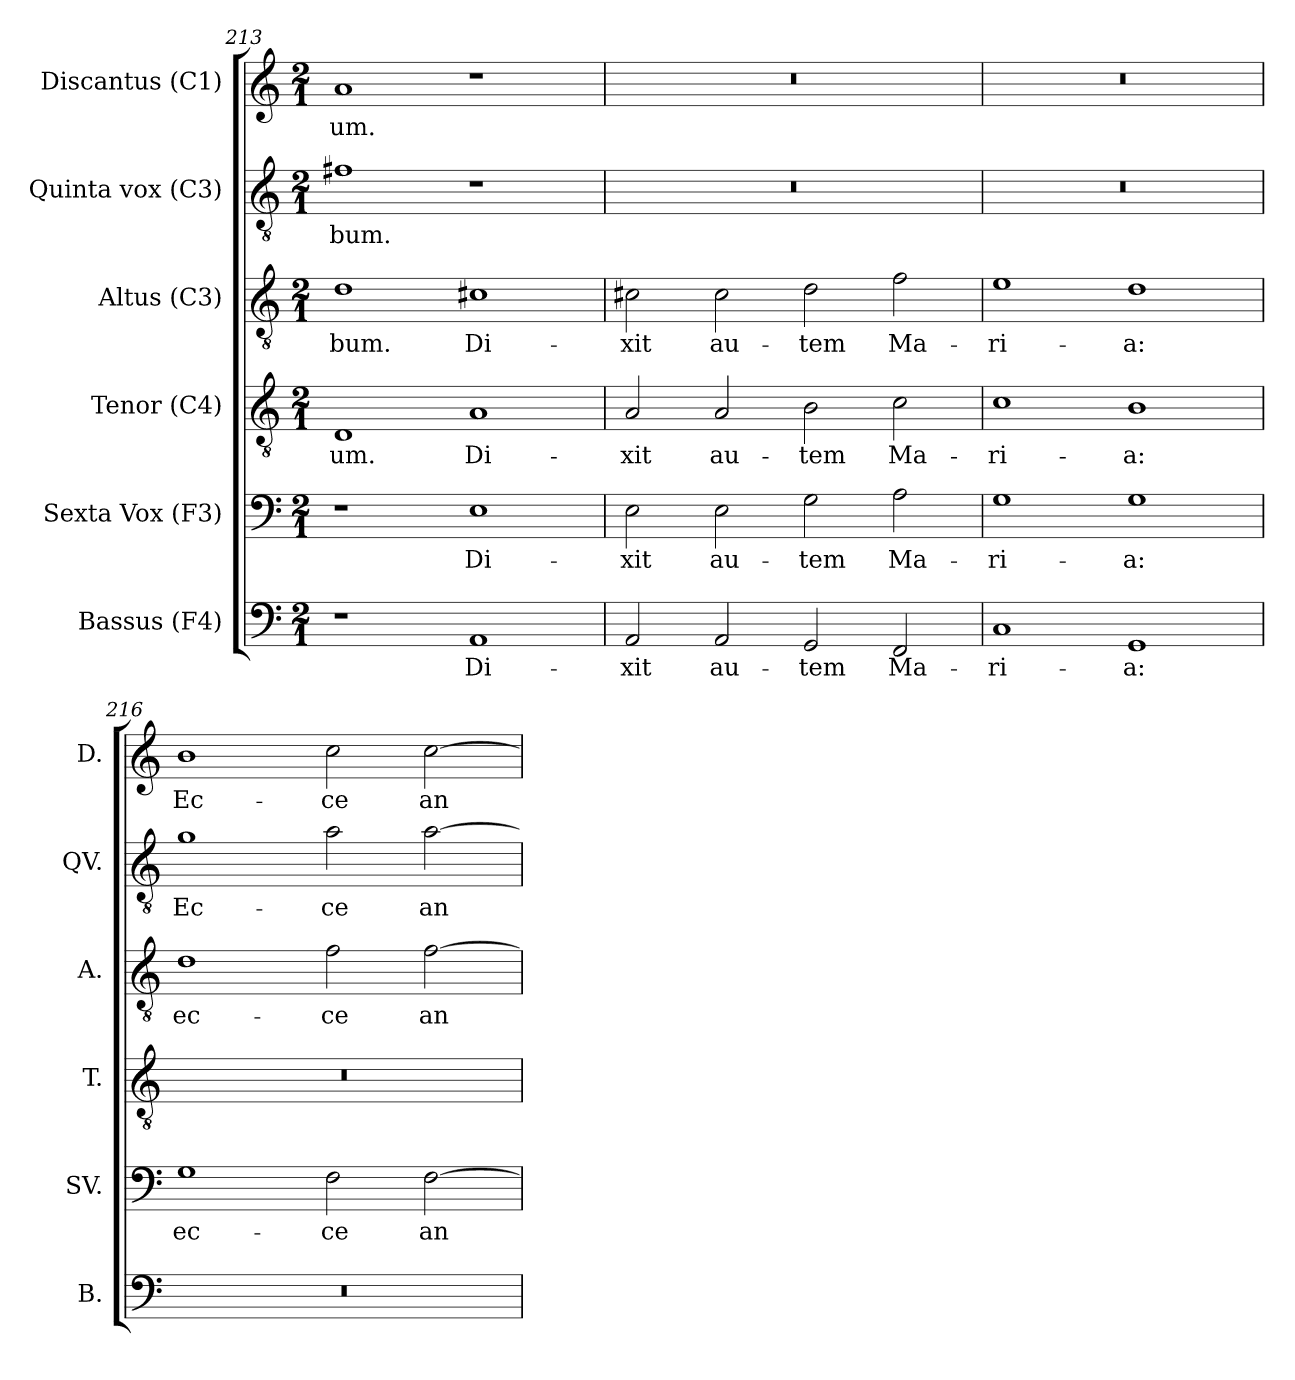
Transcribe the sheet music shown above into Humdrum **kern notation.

**kern	**text	**kern	**text	**kern	**text	**kern	**text	**kern	**text	**kern	**text
*part6	*part6	*part5	*part5	*part4	*part4	*part3	*part3	*part2	*part2	*part1	*part1
*staff6	*staff6	*staff5	*staff5	*staff4	*staff4	*staff3	*staff3	*staff2	*staff2	*staff1	*staff1
*I"Bassus (F4)	*	*I"Sexta Vox (F3)	*	*I"Tenor (C4)	*	*I"Altus (C3)	*	*I"Quinta vox (C3)	*	*I"Discantus (C1)	*
*I'B.	*	*I'SV.	*	*I'T.	*	*I'A.	*	*I'QV.	*	*I'D.	*
*clefF4	*	*clefF4	*	*clefGv2	*	*clefGv2	*	*clefGv2	*	*clefG2	*
*	*	*	*	*	*	*ITrd7c12	*	*ITrd7c12	*	*	*
*k[]	*	*k[]	*	*k[]	*	*k[]	*	*k[]	*	*k[]	*
*C:	*	*C:	*	*C:	*	*C:	*	*C:	*	*C:	*
*M2/1	*	*M2/1	*	*M2/1	*	*M2/1	*	*M2/1	*	*M2/1	*
=213	=213	=213	=213	=213	=213	=213	=213	=213	=213	=213	=213
!	!	!	!	!	!LO:LY:b:color=#000000	!	!	!	!	!	!
!	!	!	!	!	!	!	!LO:LY:b:color=#000000	!	!	!	!
!	!	!	!	!	!	!	!	!	!LO:LY:b:color=#000000	!	!
!	!	!	!	!	!	!	!	!	!	!	!LO:LY:b:color=#000000
1r	.	1r	.	1Di	-um.	1Di	-bum.	1F#Xi	-bum.	1ai	-um.
!	!LO:LY:b:color=#000000	!	!	!	!	!	!	!	!	!	!
!	!	!	!LO:LY:b:color=#000000	!	!	!	!	!	!	!	!
!	!	!	!	!	!LO:LY:b:color=#000000	!	!	!	!	!	!
!	!	!	!	!	!	!	!LO:LY:b:color=#000000	!	!	!	!
1AAi	Di-	1Ei	Di-	1Ai	Di-	1C#Xi	Di-	1r	.	1r	.
=214	=214	=214	=214	=214	=214	=214	=214	=214	=214	=214	=214
!	!LO:LY:b:color=#000000	!	!	!	!	!	!	!	!	!	!
!	!	!	!LO:LY:b:color=#000000	!	!	!	!	!	!	!	!
!	!	!	!	!	!LO:LY:b:color=#000000	!	!	!	!	!	!
!	!	!	!	!	!	!	!LO:LY:b:color=#000000	!LO:N:vis=1	!	!LO:N:vis=1	!
2AAi/	-xit	2Ei\	-xit	2Ai/	-xit	2C#i\	-xit	0r	.	0r	.
!	!LO:LY:b:color=#000000	!	!	!	!	!	!	!	!	!	!
!	!	!	!LO:LY:b:color=#000000	!	!	!	!	!	!	!	!
!	!	!	!	!	!LO:LY:b:color=#000000	!	!	!	!	!	!
!	!	!	!	!	!	!	!LO:LY:b:color=#000000	!	!	!	!
2AAi/	au-	2Ei\	au-	2Ai/	au-	2C#i\	au-	.	.	.	.
!	!LO:LY:b:color=#000000	!	!	!	!	!	!	!	!	!	!
!	!	!	!LO:LY:b:color=#000000	!	!	!	!	!	!	!	!
!	!	!	!	!	!LO:LY:b:color=#000000	!	!	!	!	!	!
!	!	!	!	!	!	!	!LO:LY:b:color=#000000	!	!	!	!
2GGi/	-tem	2Gi\	-tem	2Bi\	-tem	2Di\	-tem	.	.	.	.
!	!LO:LY:b:color=#000000	!	!	!	!	!	!	!	!	!	!
!	!	!	!LO:LY:b:color=#000000	!	!	!	!	!	!	!	!
!	!	!	!	!	!LO:LY:b:color=#000000	!	!	!	!	!	!
!	!	!	!	!	!	!	!LO:LY:b:color=#000000	!	!	!	!
2FFi/	Ma-	2Ai\	Ma-	2ci\	Ma-	2Fi\	Ma-	.	.	.	.
!!LO:PB:g=z
=215	=215	=215	=215	=215	=215	=215	=215	=215	=215	=215	=215
!	!LO:LY:b:color=#000000	!	!	!	!	!	!	!	!	!	!
!	!	!	!LO:LY:b:color=#000000	!	!	!	!	!	!	!	!
!	!	!	!	!	!LO:LY:b:color=#000000	!	!	!	!	!	!
!	!	!	!	!	!	!	!LO:LY:b:color=#000000	!LO:N:vis=1	!	!LO:N:vis=1	!
1Ci	-ri-	1Gi	-ri-	1ci	-ri-	1Ei	-ri-	0r	.	0r	.
!	!LO:LY:b:color=#000000	!	!	!	!	!	!	!	!	!	!
!	!	!	!LO:LY:b:color=#000000	!	!	!	!	!	!	!	!
!	!	!	!	!	!LO:LY:b:color=#000000	!	!	!	!	!	!
!	!	!	!	!	!	!	!LO:LY:b:color=#000000	!	!	!	!
1GGi	-a:	1Gi	-a:	1Bi	-a:	1Di	-a:	.	.	.	.
=216	=216	=216	=216	=216	=216	=216	=216	=216	=216	=216	=216
!LO:N:vis=1	!	!	!	!	!	!	!	!	!	!	!
!	!	!	!LO:LY:b:color=#000000	!LO:N:vis=1	!	!	!	!	!	!	!
!	!	!	!	!	!	!	!LO:LY:b:color=#000000	!	!	!	!
!	!	!	!	!	!	!	!	!	!LO:LY:b:color=#000000	!	!
!	!	!	!	!	!	!	!	!	!	!	!LO:LY:b:color=#000000
0r	.	1Gi	ec-	0r	.	1Di	ec-	1Gi	Ec-	1bi	Ec-
!	!	!	!LO:LY:b:color=#000000	!	!	!	!	!	!	!	!
!	!	!	!	!	!	!	!LO:LY:b:color=#000000	!	!	!	!
!	!	!	!	!	!	!	!	!	!LO:LY:b:color=#000000	!	!
!	!	!	!	!	!	!	!	!	!	!	!LO:LY:b:color=#000000
.	.	2Fi\	-ce	.	.	2Fi\	-ce	2Ai\	-ce	2cci\	-ce
!	!	!	!LO:LY:b:color=#000000	!	!	!	!	!	!	!	!
!	!	!	!	!	!	!	!LO:LY:b:color=#000000	!	!	!	!
!	!	!	!	!	!	!	!	!	!LO:LY:b:color=#000000	!	!
!	!	!	!	!	!	!	!	!	!	!	!LO:LY:b:color=#000000
.	.	[2Fi\	an-	.	.	[2Fi\	an-	[2Ai\	an-	[2cci\	an-
=	=	=	=	=	=	=	=	=	=	=	=
*-	*-	*-	*-	*-	*-	*-	*-	*-	*-	*-	*-
